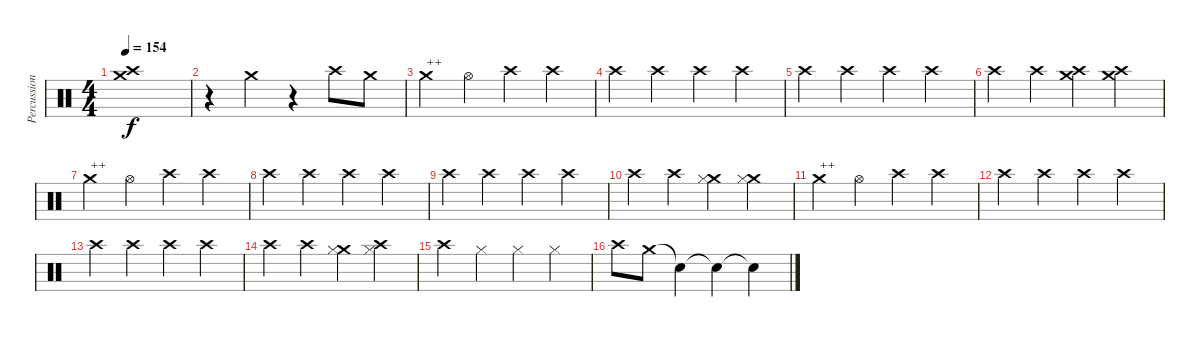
\track ("Percussions" "Percussion") {instrument percussion}
\staff {score}
\articulation defaults
\ts (4 4)
\tempo 154
\clef neutral
\ks c
("Crash medium (hit)" "Crash high (hit)").1{dy f} |
r.4 "Crash medium (hit)".4 r.4 "Crash high (hit)".8 "Crash medium (hit)".8 |
"Crash medium (hit)".4{txt "++"} "Hi-Hat (open)".4 "Crash high (hit)".4 "Crash high (hit)".4 |
"Crash high (hit)".4 "Crash high (hit)".4 "Crash high (hit)".4 "Crash high (hit)".4 |
"Crash high (hit)".4 "Crash high (hit)".4 "Crash high (hit)".4 "Crash high (hit)".4 |
"Crash high (hit)".4 "Crash high (hit)".4 ("Crash high (hit)" "Crash medium (hit)").4 ("Crash high (hit)" "Crash medium (hit)").4 |
"Crash medium (hit)".4{txt "++"} "Hi-Hat (open)".4 "Crash high (hit)".4 "Crash high (hit)".4 |
"Crash high (hit)".4 "Crash high (hit)".4 "Crash high (hit)".4 "Crash high (hit)".4 |
"Crash high (hit)".4 "Crash high (hit)".4 "Crash high (hit)".4 "Crash high (hit)".4 |
"Crash high (hit)".4 "Crash high (hit)".4 ("Crash medium (hit)" "Hi-Hat (closed)").4 ("Crash medium (hit)" "Hi-Hat (closed)").4 |
"Crash medium (hit)".4{txt "++"} "Hi-Hat (open)".4 "Crash high (hit)".4 "Crash high (hit)".4 |
"Crash high (hit)".4 "Crash high (hit)".4 "Crash high (hit)".4 "Crash high (hit)".4 |
"Crash high (hit)".4 "Crash high (hit)".4 "Crash high (hit)".4 "Crash high (hit)".4 |
"Crash high (hit)".4 "Crash high (hit)".4 ("Crash medium (hit)" "Hi-Hat (closed)").4 ("Crash high (hit)" "Hi-Hat (closed)").4 |
"Crash high (hit)".4 "Hi-Hat (closed)".4 "Hi-Hat (closed)".4 "Hi-Hat (closed)".4 |
"Crash high (hit)".8 "Crash medium (hit)".8 "Snare (hit)"{t}.4 "Snare (hit)"{t}.4 "Snare (hit)"{t}.4
